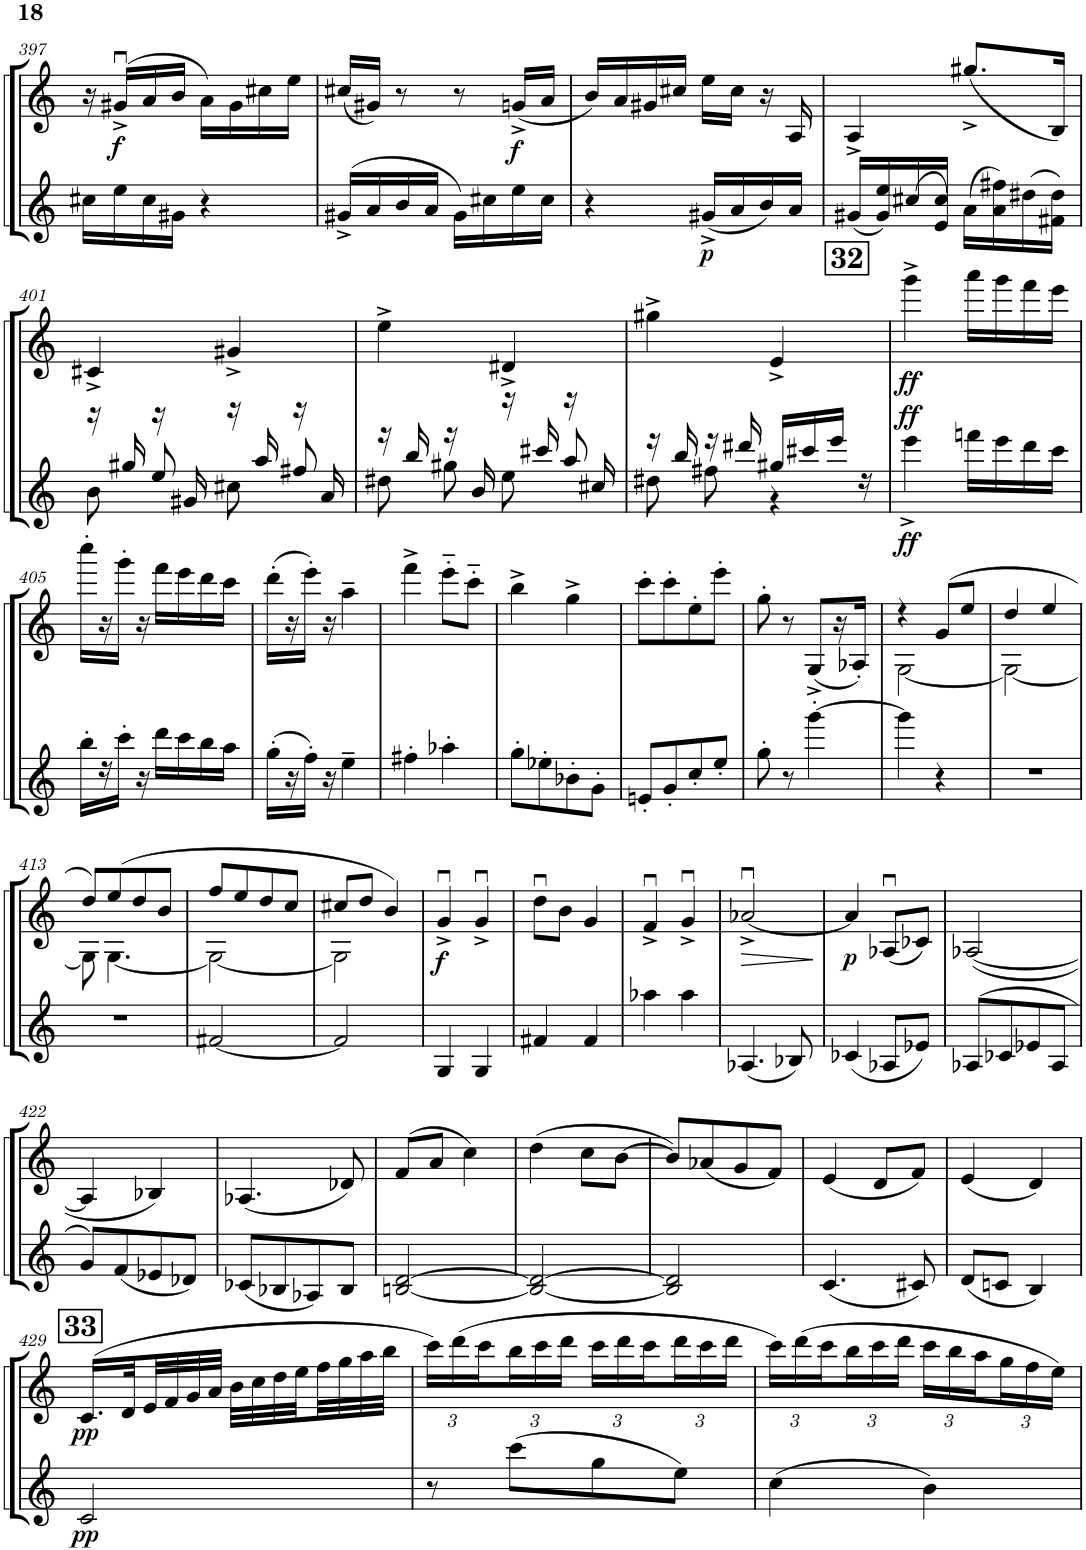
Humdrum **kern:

**kern	**dynam	**kern	**dynam
*part2	*part2	*part1	*part1
*staff2	*staff2	*staff1	*staff1
*I"Violon 2	*	*I"Violon 1	*
*I'Vln	*	*I'Vln	*
!!LO:PB:g=z
*clefG2	*	*clefG2	*
*k[]	*	*k[]	*
*M2/4	*	*M2/4	*
=397	=397	=397	=397
16cc#X\LL	.	16r	.
!	!	!	!LO:DY:b
16ee\	.	(16g#Xu^/LL	f
16cc#\	.	16a/	.
16g#X\JJ	.	16b/JJ	.
4r	.	16a\LL)	.
.	.	16g#\	.
.	.	16cc#X\	.
.	.	16ee\JJ	.
=398	=398	=398	=398
(16g#X^/LL	.	(16cc#X/LL	.
16a/	.	16g#X/JJ)	.
16b/	.	8r	.
16a/JJ	.	.	.
16g#\LL)	.	8r	.
16cc#X\	.	.	.
!	!	!	!LO:DY:b
16ee\	.	(16gn^/LL	f
16cc#\JJ	.	16a/JJ	.
=399	=399	=399	=399
4r	.	16b/LL)	.
.	.	16a/	.
.	.	16g#X/	.
.	.	16cc#X/JJ	.
!	!LO:DY:b	!	!
(16g#X^/LL	p	16ee\LL	.
16a/	.	16cc#\JJ	.
16b/)	.	16r	.
16a/JJ	.	16A/	.
=400	=400	=400	=400
(16g#X/LL	.	4A^/	.
16g#/ 16ee/)	.	.	.
(16cc#X/	.	.	.
16e/ 16cc#/JJ)	.	.	.
(16a\LL	.	(8.gg#X^/L	.
16a\ 16ff#X\)	.	.	.
(16dd#X\	.	.	.
16f#X\ 16dd#\JJ)	.	16B/Jk)	.
!!LO:LB:g=z
=401	=401	=401	=401
*^	*	*	*
16r	8b\	.	4c#X^/	.
16gg#X/	.	.	.	.
16r	8ee/	.	.	.
16g#X/	.	.	.	.
16r	8cc#X\	.	4g#X^/	.
16aa/	.	.	.	.
16r	8ff#X/	.	.	.
16a/	.	.	.	.
=402	=402	=402	=402	=402
16r	8dd#X\	.	4ee^\	.
16bb/	.	.	.	.
16r	8gg#X\	.	.	.
16b/	.	.	.	.
16r	8ee\	.	4d#X^/	.
16ccc#X/	.	.	.	.
16r	8aa/	.	.	.
16cc#X/	.	.	.	.
=403	=403	=403	=403	=403
16r	8dd#X\	.	4gg#X^\	.
16bb/	.	.	.	.
16r	8ff#X\	.	.	.
16ddd#X/	.	.	.	.
16gg#X/LL	4r	.	4e^/	.
16ccc#X/	.	.	.	.
16eee/JJ	.	.	.	.
16r	.	.	.	.
*v	*v	*	*	*
!!LO:REH:place=s1:a:B:cj:fs=14:t=32
=404	=404	=404	=404
!	!LO:DY:a	!	!
!	!LO:DY:n=1:b	!	!LO:DY:b
4eee^<\	ff ff	4ggg^\	ff
16fffn\LL	.	16aaa\LL	.
16eee\	.	16ggg\	.
16ddd\	.	16fff\	.
16ccc\JJ	.	16eee\JJ	.
!!LO:LB:g=z
=405	=405	=405	=405
16bb'\LL	.	16cccc'\LL	.
16r	.	16r	.
16ccc'\JJ	.	16ggg'\JJ	.
16r	.	16r	.
16ddd\LL	.	16fff\LL	.
16ccc\	.	16eee\	.
16bb\	.	16ddd\	.
16aa\JJ	.	16ccc\JJ	.
=406	=406	=406	=406
(16gg'\LL	.	(16ddd'\LL	.
16r	.	16r	.
16ff'\JJ)	.	16eee'\JJ)	.
16r	.	16r	.
4ee~\	.	4aa~\	.
=407	=407	=407	=407
4ff#X'\	.	4fff^\	.
4aa-X'\	.	8eee'~\L	.
.	.	8ccc'~\J	.
=408	=408	=408	=408
8gg'\L	.	4bb^\	.
8ee-X'\	.	.	.
8b-X'\	.	4gg^\	.
8g'\J	.	.	.
=409	=409	=409	=409
8en'/L	.	8ccc'\L	.
8g'/	.	8ccc'\	.
8cc'/	.	8ee'\	.
8ee'/J	.	8eee'\J	.
=410	=410	=410	=410
8gg'\	.	8gg'\	.
8r	.	8r	.
[4ggg'\	.	(8G^/L	.
.	.	16r	.
.	.	16A-X'/JJ)	.
=411	=411	=411	=411
*	*	*^	*
4ggg\]	.	4r	[2G\	.
4r	.	(8g/L	.	.
.	.	8ee/J	.	.
=412	=412	=412	=412	=412
2r	.	4dd/	2G\_	.
.	.	4ee/	.	.
!!LO:LB:g=z	!!
=413	=413	=413	=413	=413
2r	.	8dd/L)	8G\]	.
.	.	(8ee/	[4.G\	.
.	.	8dd/	.	.
.	.	8b/J	.	.
=414	=414	=414	=414	=414
[2f#X/	.	8ff/L	2G\_	.
.	.	8ee/	.	.
.	.	8dd/	.	.
.	.	8cc/J	.	.
=415	=415	=415	=415	=415
2f#/]	.	8cc#X/L	2G\]	.
.	.	8dd/J	.	.
.	.	4b/)	.	.
*	*	*v	*v	*
=416	=416	=416	=416
!	!	!	!LO:DY:b
4G/	.	4gu^/	f
4G/	.	4gu^/	.
=417	=417	=417	=417
4f#X/	.	8ddu\L	.
.	.	8b\J	.
4f#/	.	4g/	.
=418	=418	=418	=418
4aa-X\	.	4fu^/	.
4aa-\	.	4gu^/	.
=419	=419	=419	=419
!	!	!	!LO:HP:b
(4.A-X/	.	[2a-Xu^/	>
8B-X/)	.	.	.
.	.	.	]
=420	=420	=420	=420
!	!	!	!LO:DY:b
(4c-X/	.	4a-/]	p
8A-X/L	.	(8A-Xu/L	.
8e-X/J)	.	8c-X/J)	.
=421	=421	=421	=421
(8A-X/L	.	([2A-X/	.
8c-X/	.	.	.
8e-X/	.	.	.
8A-/J	.	.	.
!!LO:LB:g=z
=422	=422	=422	=422
8g/L)	.	4A-/]	.
(8f/	.	.	.
8e-X/	.	4B-X/)	.
8d-X/J)	.	.	.
=423	=423	=423	=423
(8c-X/L	.	(4.A-X/	.
8B-X/	.	.	.
8A-X/)	.	.	.
8B-/J	.	8d-X/)	.
=424	=424	=424	=424
[2Bn/ [2d/	.	(8f/L	.
.	.	8a/J	.
.	.	4cc\)	.
=425	=425	=425	=425
2B/_ 2d/_	.	(4dd\	.
.	.	8cc\L	.
.	.	[8b\J	.
=426	=426	=426	=426
2B/] 2d/]	.	8b/L])	.
.	.	(8a-X/	.
.	.	8g/	.
.	.	8f/J)	.
=427	=427	=427	=427
(4.c/	.	(4e/	.
.	.	8d/L	.
8c#X/)	.	8f/J)	.
=428	=428	=428	=428
(8d/L	.	(4e/	.
8cn/J	.	.	.
4B/)	.	4d/)	.
!!LO:LB:g=z
!!LO:REH:place=s1:a:B:cj:fs=14:t=33
=429	=429	=429	=429
!	!LO:DY:b	!	!LO:DY:b
2c/	pp	(16.c/LL	pp
.	.	32d/L	.
.	.	32e/	.
.	.	32f/	.
.	.	32g/	.
.	.	32a/JJJ	.
.	.	32b\LLL	.
.	.	32cc\	.
.	.	32dd\	.
.	.	32ee\	.
.	.	32ff\	.
.	.	32gg\	.
.	.	32aa\	.
.	.	32bb\JJJ	.
=430	=430	=430	=430
*	*	*Xbrackettup	*
8r	.	24ccc\LL)	.
.	.	(24ddd\	.
.	.	24ccc\	.
(8ccc\L	.	24bb\	.
.	.	24ccc\	.
.	.	24ddd\JJ	.
8gg\	.	24ccc\LL	.
.	.	24ddd\	.
.	.	24ccc\	.
8ee\J)	.	24ddd\	.
.	.	24ccc\	.
.	.	24ddd\JJ	.
=431	=431	=431	=431
(4cc\	.	24ccc\LL)	.
.	.	(24ddd\	.
.	.	24ccc\	.
.	.	24bb\	.
.	.	24ccc\	.
.	.	24ddd\JJ	.
4b\)	.	24ccc\LL	.
.	.	24bb\	.
.	.	24aa\	.
.	.	24gg\	.
.	.	24ff\	.
.	.	24ee\JJ)	.
=	=	=	=
*-	*-	*-	*-
